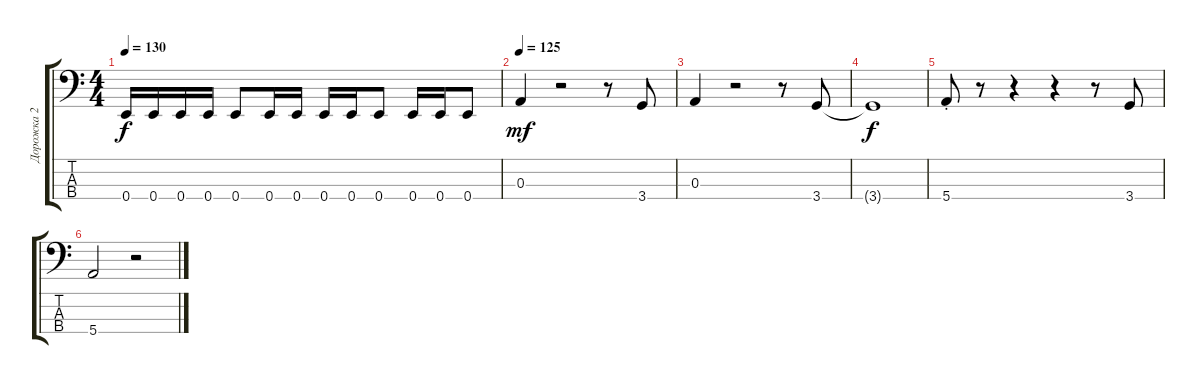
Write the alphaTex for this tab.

\track ("Дорожка 2" "Дорожка 2") {instrument electricbasspick}
\staff {score tabs}
\tuning (G2 D2 A1 E1) {hide}
\ts (4 4)
\tempo 130
\clef f4
\ks c
0.4.16{dy f} 0.4.16 0.4.16 0.4.16 0.4.8 0.4.16 0.4.16 0.4.16 0.4.16 0.4.8 0.4.16 0.4.16 0.4.8 |
\tempo 125
0.3.4{dy mf} r.2 r.8 3.4.8 |
0.3.4 r.2 r.8 3.4.8 |
3.4{t}.1{dy f} |
5.4{st}.8 r.8 r.4 r.4 r.8 3.4.8 |
5.4.2 r.2
